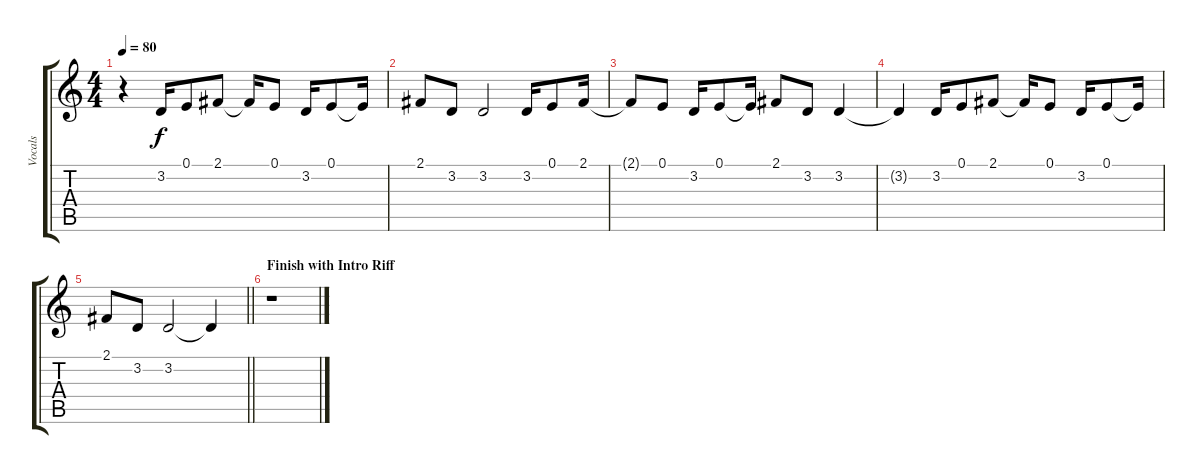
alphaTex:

\track ("Vocals" "Vocals") {instrument fiddle}
\staff {score tabs}
\tuning (E4 B3 G3 D3 A2 E2) {hide}
\ts (4 4)
\tempo 80
\clef g2
\ks c
r.4{dy f} 3.2.16 0.1.8 2.1.8 2.1{t}.16 0.1.8 3.2.16 0.1.8 0.1{t}.16 |
2.1.8 3.2.8 3.2.2 3.2.16 0.1.8 2.1.16 |
2.1{t}.8 0.1.8 3.2.16 0.1.8 0.1{t}.16 2.1.8 3.2.8 3.2.4 |
3.2{t}.4 3.2.16 0.1.8 2.1.8 2.1{t}.16 0.1.8 3.2.16 0.1.8 0.1{t}.16 |
\barLineRight lightlight
2.1.8 3.2.8 3.2.2 3.2{t}.4 |
\section ("" "Finish with Intro Riff")
r.1
